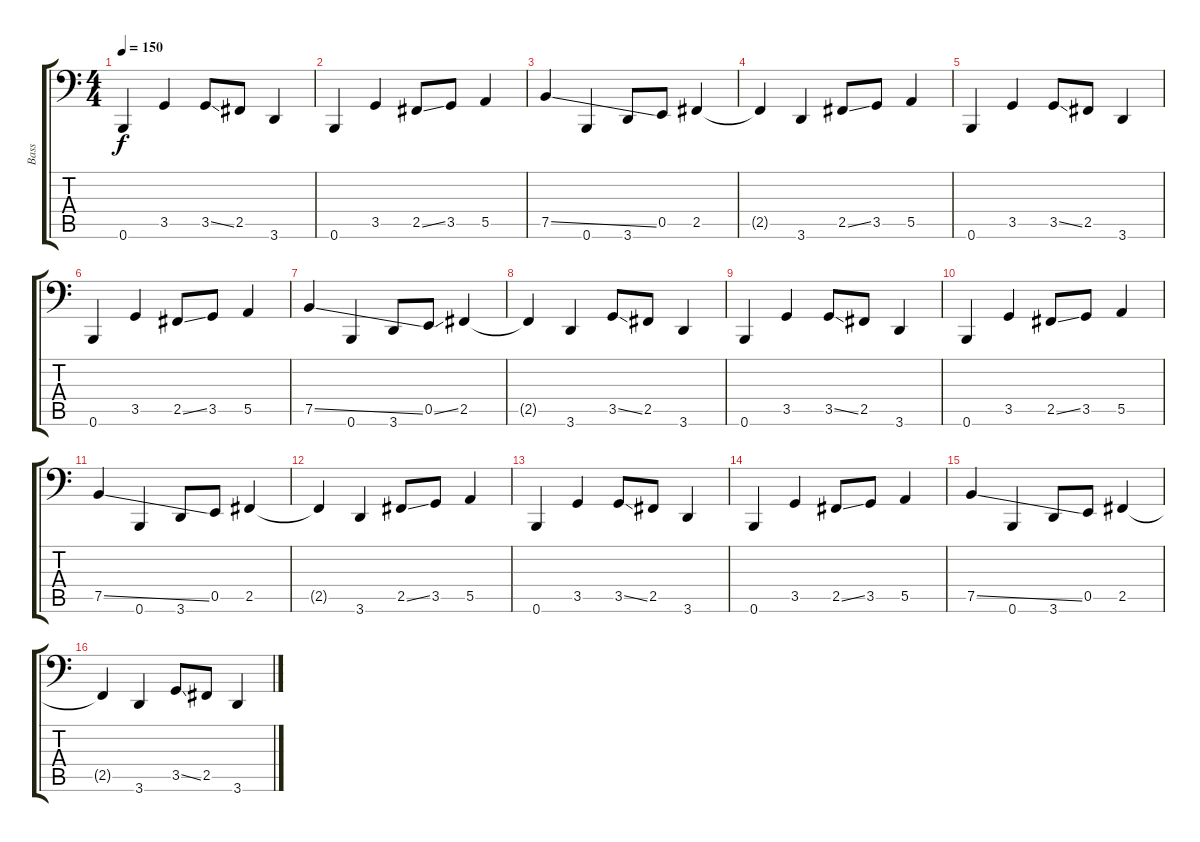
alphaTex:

\track ("Bass" "Bass") {instrument electricbassfinger}
\staff {score tabs}
\tuning (C3 G2 D2 A1 E1 B0) {hide}
\ts (4 4)
\tempo 150
\clef f4
\ks c
0.6.4{dy f} 3.5.4 3.5{ss}.8 2.5.8 3.6.4 |
0.6.4 3.5.4 2.5{ss}.8 3.5.8 5.5.4 |
7.5{ss}.4 0.6.4 3.6.8 0.5.8 2.5.4 |
2.5{t}.4 3.6.4 2.5{ss}.8 3.5.8 5.5.4 |
0.6.4 3.5.4 3.5{ss}.8 2.5.8 3.6.4 |
0.6.4 3.5.4 2.5{ss}.8 3.5.8 5.5.4 |
7.5{ss}.4 0.6.4 3.6.8 0.5{ss}.8 2.5.4 |
2.5{t}.4 3.6.4 3.5{ss}.8 2.5.8 3.6.4 |
0.6.4 3.5.4 3.5{ss}.8 2.5.8 3.6.4 |
0.6.4 3.5.4 2.5{ss}.8 3.5.8 5.5.4 |
7.5{ss}.4 0.6.4 3.6.8 0.5.8 2.5.4 |
2.5{t}.4 3.6.4 2.5{ss}.8 3.5.8 5.5.4 |
0.6.4 3.5.4 3.5{ss}.8 2.5.8 3.6.4 |
0.6.4 3.5.4 2.5{ss}.8 3.5.8 5.5.4 |
7.5{ss}.4 0.6.4 3.6.8 0.5.8 2.5.4 |
2.5{t}.4 3.6.4 3.5{ss}.8 2.5.8 3.6.4
